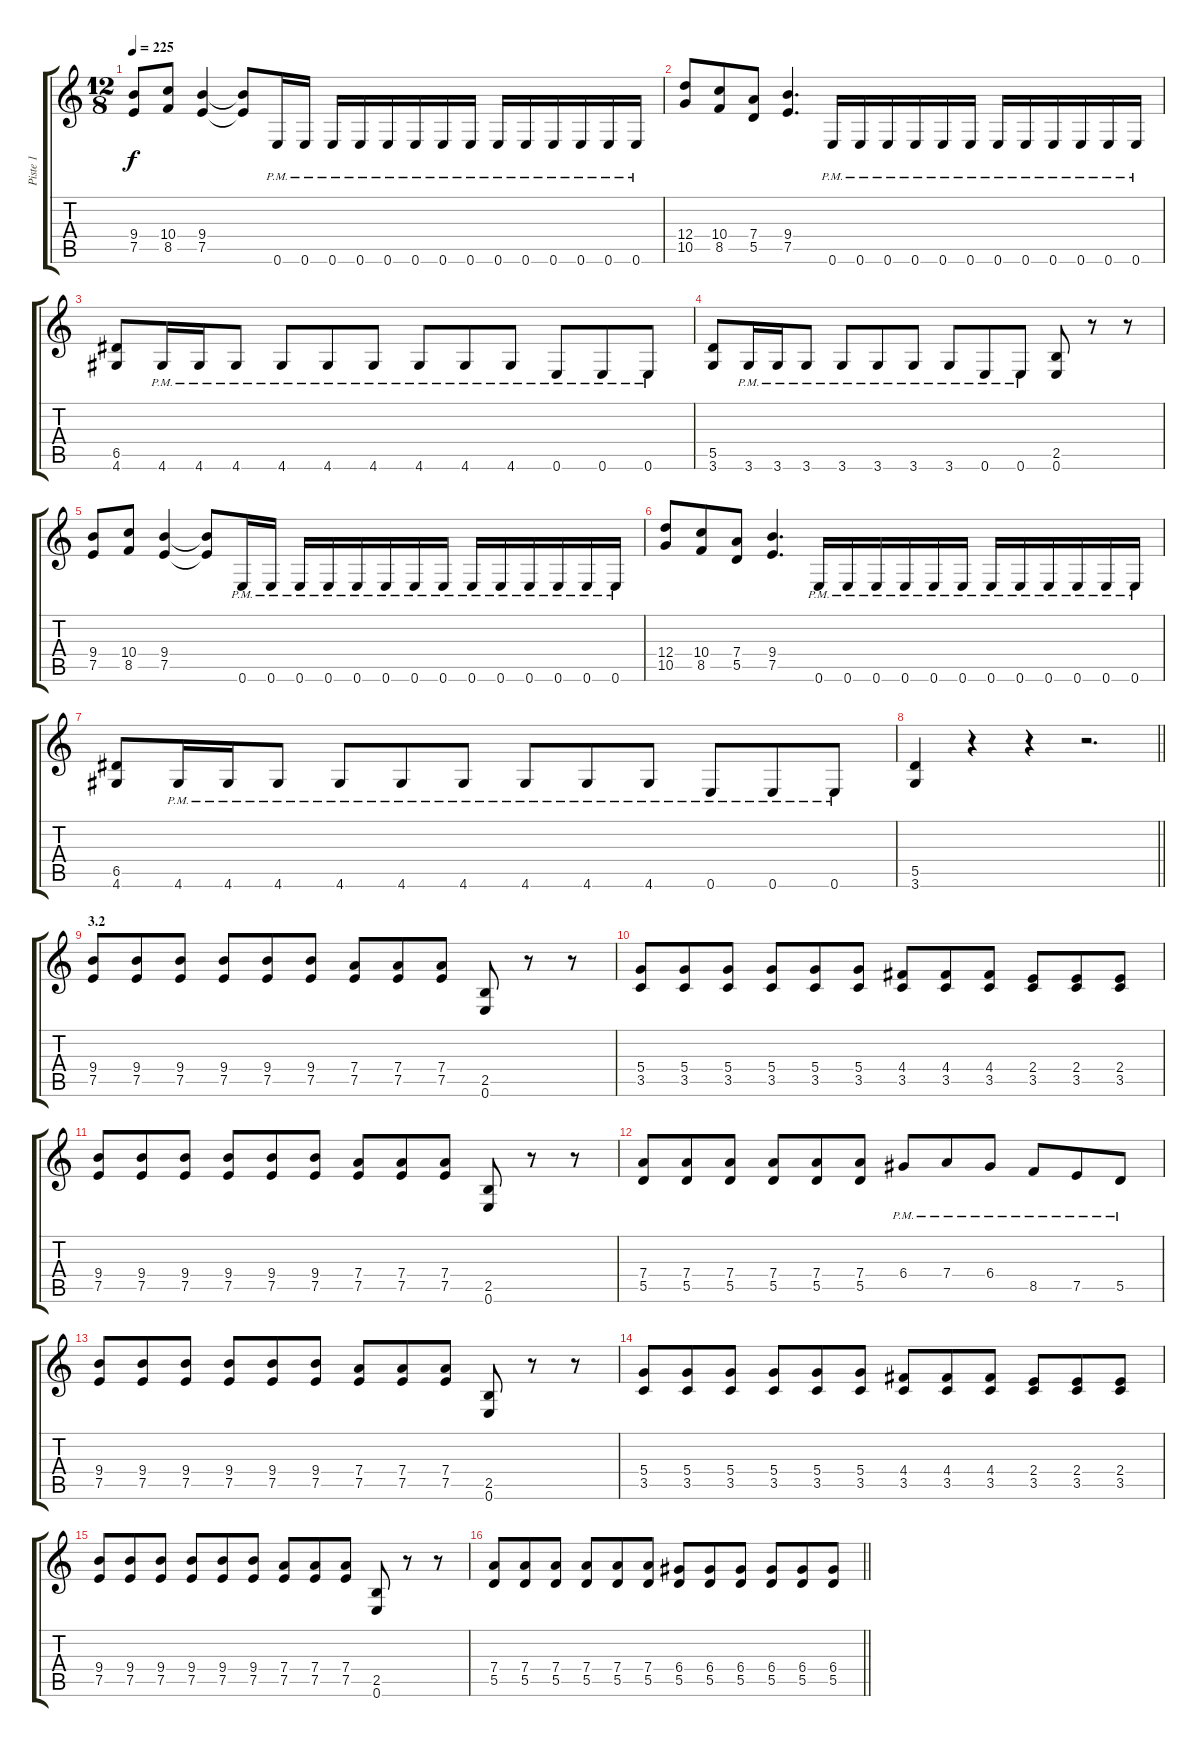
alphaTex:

\track ("Piste 1" "Piste 1") {instrument distortionguitar}
\staff {score tabs}
\tuning (E4 B3 G3 D3 A2 E2) {hide}
\ts (12 8)
\tempo 225
\clef g2
\ks c
(9.4 7.5).8{dy f} (10.4 8.5).8 (9.4 7.5).4 (9.4{t} 7.5{t}).8 0.6{pm}.16 0.6{pm}.16 0.6{pm}.16 0.6{pm}.16 0.6{pm}.16 0.6{pm}.16 0.6{pm}.16 0.6{pm}.16 0.6{pm}.16 0.6{pm}.16 0.6{pm}.16 0.6{pm}.16 0.6{pm}.16 0.6{pm}.16 |
(12.4 10.5).8 (10.4 8.5).8 (7.4 5.5).8 (9.4 7.5).4{d} 0.6{pm}.16 0.6{pm}.16 0.6{pm}.16 0.6{pm}.16 0.6{pm}.16 0.6{pm}.16 0.6{pm}.16 0.6{pm}.16 0.6{pm}.16 0.6{pm}.16 0.6{pm}.16 0.6{pm}.16 |
(6.5 4.6).8 4.6{pm}.16 4.6{pm}.16 4.6{pm}.8 4.6{pm}.8 4.6{pm}.8 4.6{pm}.8 4.6{pm}.8 4.6{pm}.8 4.6{pm}.8 0.6{pm}.8 0.6{pm}.8 0.6{pm}.8 |
(5.5 3.6).8 3.6{pm}.16 3.6{pm}.16 3.6{pm}.8 3.6{pm}.8 3.6{pm}.8 3.6{pm}.8 3.6{pm}.8 0.6{pm}.8 0.6{pm}.8 (2.5 0.6).8 r.8 r.8 |
(9.4 7.5).8 (10.4 8.5).8 (9.4 7.5).4 (9.4{t} 7.5{t}).8 0.6{pm}.16 0.6{pm}.16 0.6{pm}.16 0.6{pm}.16 0.6{pm}.16 0.6{pm}.16 0.6{pm}.16 0.6{pm}.16 0.6{pm}.16 0.6{pm}.16 0.6{pm}.16 0.6{pm}.16 0.6{pm}.16 0.6{pm}.16 |
(12.4 10.5).8 (10.4 8.5).8 (7.4 5.5).8 (9.4 7.5).4{d} 0.6{pm}.16 0.6{pm}.16 0.6{pm}.16 0.6{pm}.16 0.6{pm}.16 0.6{pm}.16 0.6{pm}.16 0.6{pm}.16 0.6{pm}.16 0.6{pm}.16 0.6{pm}.16 0.6{pm}.16 |
(6.5 4.6).8 4.6{pm}.16 4.6{pm}.16 4.6{pm}.8 4.6{pm}.8 4.6{pm}.8 4.6{pm}.8 4.6{pm}.8 4.6{pm}.8 4.6{pm}.8 0.6{pm}.8 0.6{pm}.8 0.6{pm}.8 |
\barLineRight lightlight
(5.5 3.6).4 r.4 r.4 r.2{d} |
\section ("" "3.2")
(9.4 7.5).8 (9.4 7.5).8 (9.4 7.5).8 (9.4 7.5).8 (9.4 7.5).8 (9.4 7.5).8 (7.4 7.5).8 (7.4 7.5).8 (7.4 7.5).8 (2.5 0.6).8 r.8 r.8 |
(5.4 3.5).8 (5.4 3.5).8 (5.4 3.5).8 (5.4 3.5).8 (5.4 3.5).8 (5.4 3.5).8 (4.4 3.5).8 (4.4 3.5).8 (4.4 3.5).8 (2.4 3.5).8 (2.4 3.5).8 (2.4 3.5).8 |
(9.4 7.5).8 (9.4 7.5).8 (9.4 7.5).8 (9.4 7.5).8 (9.4 7.5).8 (9.4 7.5).8 (7.4 7.5).8 (7.4 7.5).8 (7.4 7.5).8 (2.5 0.6).8 r.8 r.8 |
(7.4 5.5).8 (7.4 5.5).8 (7.4 5.5).8 (7.4 5.5).8 (7.4 5.5).8 (7.4 5.5).8 6.4{pm}.8 7.4{pm}.8 6.4{pm}.8 8.5{pm}.8 7.5{pm}.8 5.5{pm}.8 |
(9.4 7.5).8 (9.4 7.5).8 (9.4 7.5).8 (9.4 7.5).8 (9.4 7.5).8 (9.4 7.5).8 (7.4 7.5).8 (7.4 7.5).8 (7.4 7.5).8 (2.5 0.6).8 r.8 r.8 |
(5.4 3.5).8 (5.4 3.5).8 (5.4 3.5).8 (5.4 3.5).8 (5.4 3.5).8 (5.4 3.5).8 (4.4 3.5).8 (4.4 3.5).8 (4.4 3.5).8 (2.4 3.5).8 (2.4 3.5).8 (2.4 3.5).8 |
(9.4 7.5).8 (9.4 7.5).8 (9.4 7.5).8 (9.4 7.5).8 (9.4 7.5).8 (9.4 7.5).8 (7.4 7.5).8 (7.4 7.5).8 (7.4 7.5).8 (2.5 0.6).8 r.8 r.8 |
\barLineRight lightlight
(7.4 5.5).8 (7.4 5.5).8 (7.4 5.5).8 (7.4 5.5).8 (7.4 5.5).8 (7.4 5.5).8 (6.4 5.5).8 (6.4 5.5).8 (6.4 5.5).8 (6.4 5.5).8 (6.4 5.5).8 (6.4 5.5).8
